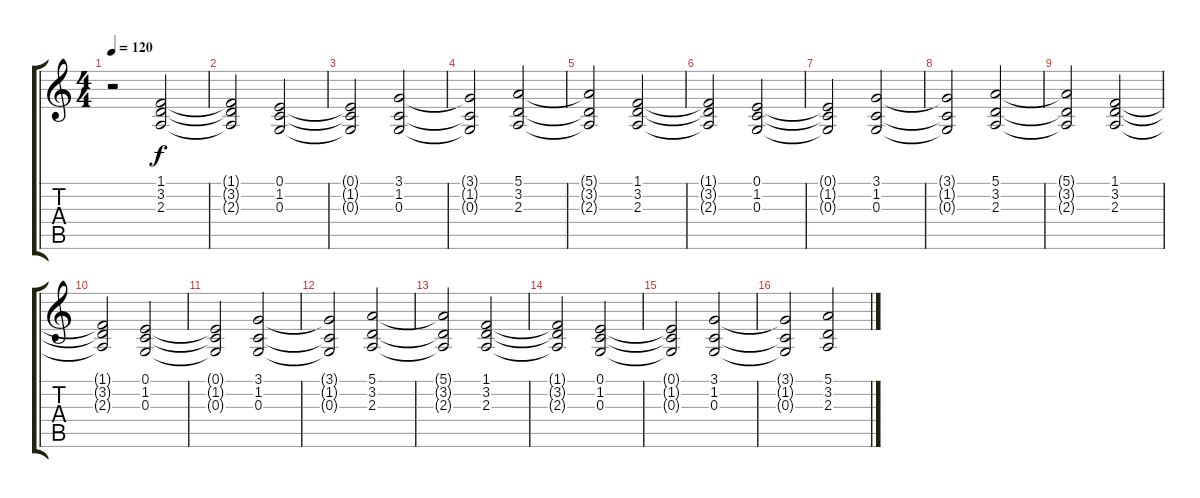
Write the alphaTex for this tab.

\track "" {instrument synthstrings1}
\staff {score tabs}
\tuning (E4 B3 G3 D3 A2 E2) {hide}
\ts (4 4)
\tempo 120
\clef g2
\ks c
r.2{dy f} (1.1 3.2 2.3).2 |
(1.1{t} 3.2{t} 2.3{t}).2 (0.1 1.2 0.3).2 |
(0.1{t} 1.2{t} 0.3{t}).2 (3.1 1.2 0.3).2 |
(3.1{t} 1.2{t} 0.3{t}).2 (5.1 3.2 2.3).2 |
(5.1{t} 3.2{t} 2.3{t}).2 (1.1 3.2 2.3).2 |
(1.1{t} 3.2{t} 2.3{t}).2 (0.1 1.2 0.3).2 |
(0.1{t} 1.2{t} 0.3{t}).2 (3.1 1.2 0.3).2 |
(3.1{t} 1.2{t} 0.3{t}).2 (5.1 3.2 2.3).2 |
(5.1{t} 3.2{t} 2.3{t}).2 (1.1 3.2 2.3).2 |
(1.1{t} 3.2{t} 2.3{t}).2 (0.1 1.2 0.3).2 |
(0.1{t} 1.2{t} 0.3{t}).2 (3.1 1.2 0.3).2 |
(3.1{t} 1.2{t} 0.3{t}).2 (5.1 3.2 2.3).2 |
(5.1{t} 3.2{t} 2.3{t}).2 (1.1 3.2 2.3).2 |
(1.1{t} 3.2{t} 2.3{t}).2 (0.1 1.2 0.3).2 |
(0.1{t} 1.2{t} 0.3{t}).2 (3.1 1.2 0.3).2 |
(3.1{t} 1.2{t} 0.3{t}).2 (5.1 3.2 2.3).2
